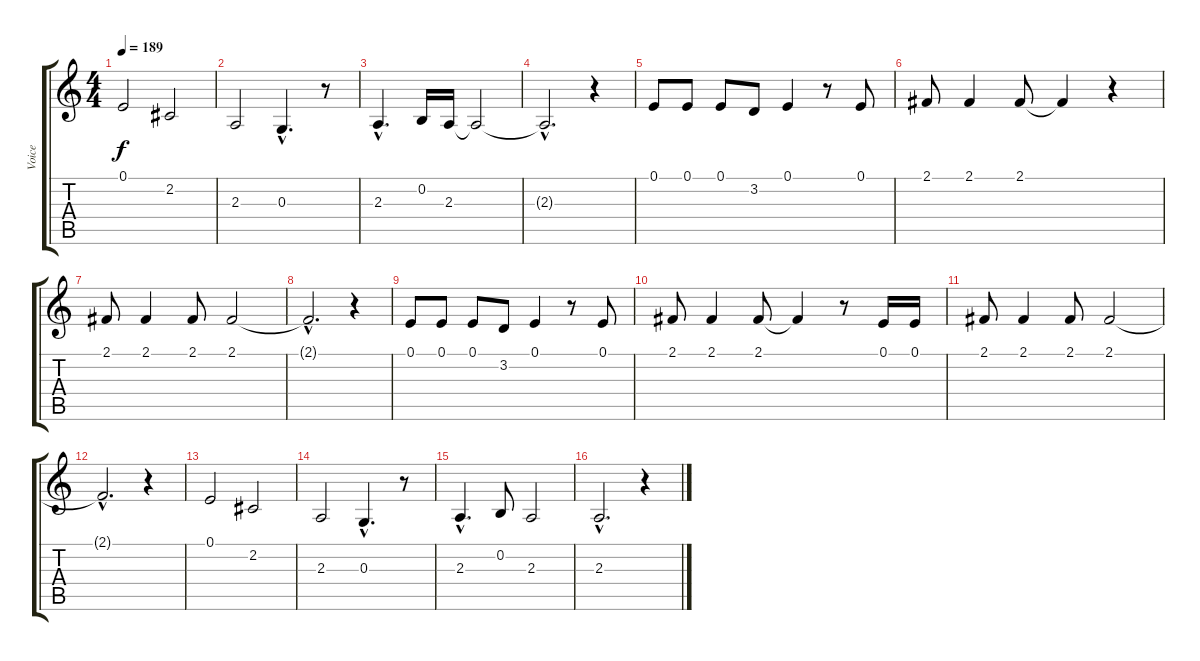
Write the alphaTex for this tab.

\track ("Voice" "Voice") {instrument lead6voice}
\staff {score tabs}
\tuning (E4 B3 G3 D3 A2 E2) {hide}
\ts (4 4)
\tempo 189
\clef g2
\ks c
0.1.2{dy f} 2.2.2 |
2.3.2 0.3{hac}.4{d} r.8 |
2.3{hac}.4{d} 0.2.16 2.3.16 2.3{t}.2 |
2.3{hac t}.2{d} r.4 |
0.1.8 0.1.8 0.1.8 3.2.8 0.1.4 r.8 0.1.8 |
2.1.8 2.1.4 2.1.8 2.1{t}.4 r.4 |
2.1.8 2.1.4 2.1.8 2.1.2 |
2.1{hac t}.2{d} r.4 |
0.1.8 0.1.8 0.1.8 3.2.8 0.1.4 r.8 0.1.8 |
2.1.8 2.1.4 2.1.8 2.1{t}.4 r.8 0.1.16 0.1.16 |
2.1.8 2.1.4 2.1.8 2.1.2 |
2.1{hac t}.2{d} r.4 |
0.1.2 2.2.2 |
2.3.2 0.3{hac}.4{d} r.8 |
2.3{hac}.4{d} 0.2.8 2.3.2 |
2.3{hac}.2{d} r.4
